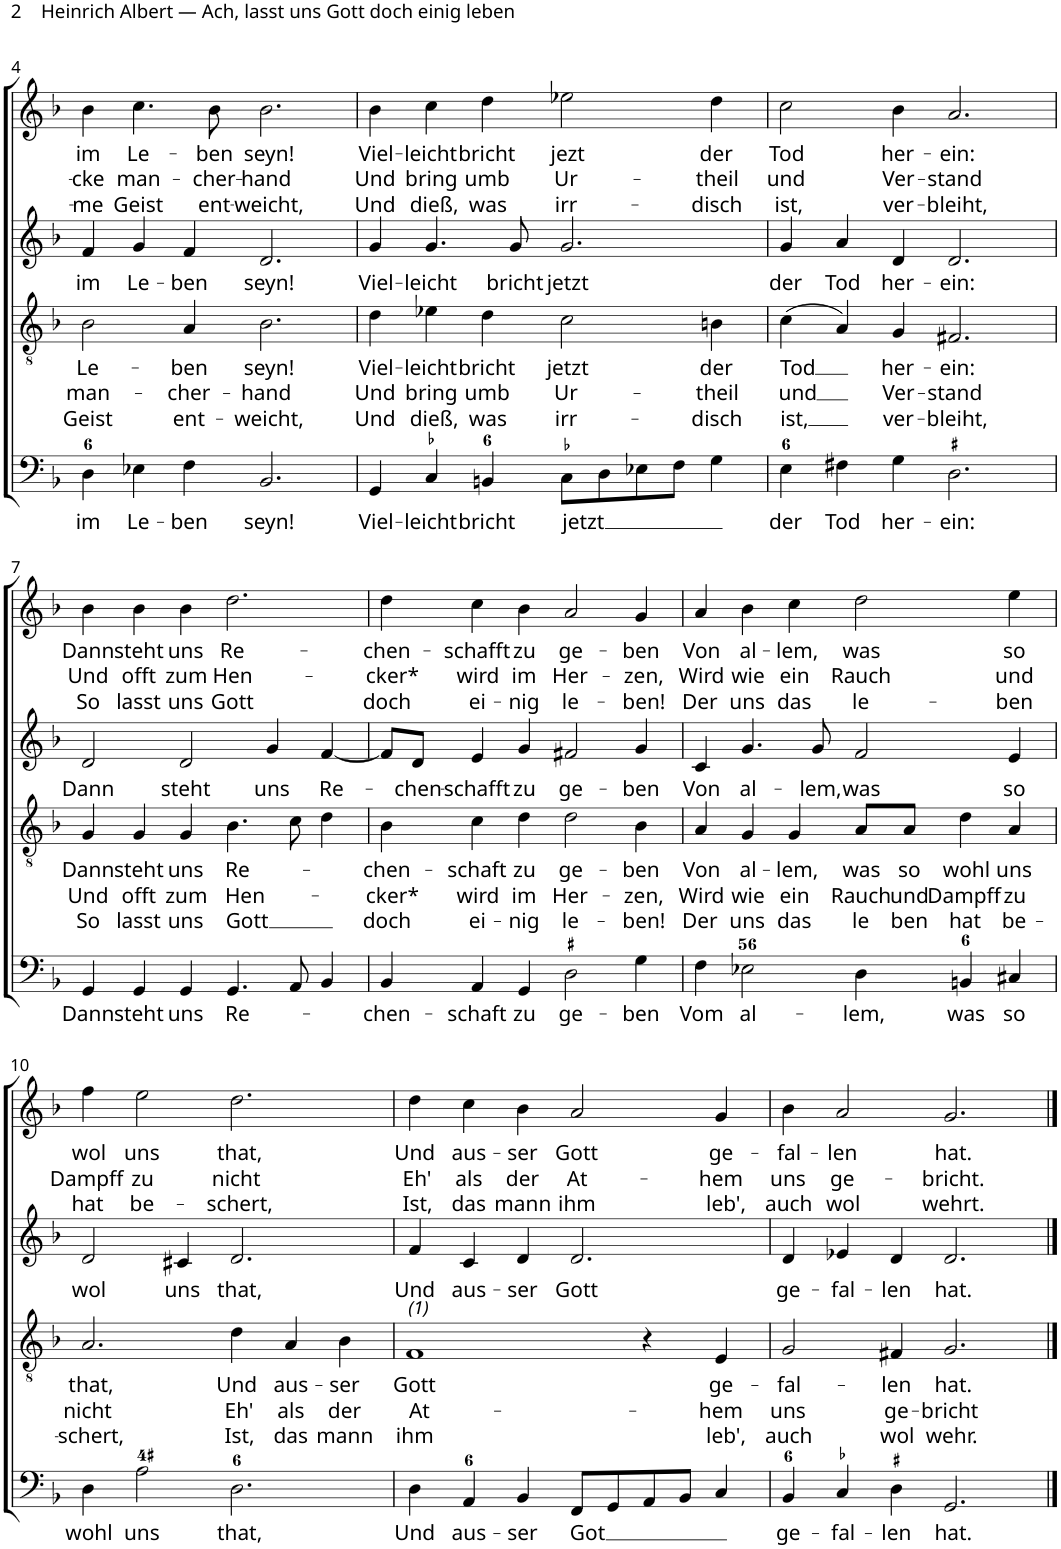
**kern	**text	**kern	**text	**text	**text	**kern	**text	**kern	**text	**text	**text
*part4	*part4	*part3	*part3	*part3	*part3	*part2	*part2	*part1	*part1	*part1	*part1
*staff4	*staff4	*staff3	*staff3	*staff3	*staff3	*staff2	*staff2	*staff1	*staff1	*staff1	*staff1
*I"Bass	*	*I"Tenor	*	*	*	*I"Alto	*	*I"Soprano	*	*	*
!!LO:PB:g=z
*clefF4	*	*clefGv2	*	*	*	*clefG2	*	*clefG2	*	*	*
*k[b-]	*	*k[b-]	*	*	*	*k[b-]	*	*k[b-]	*	*	*
*M6/4	*	*M6/4	*	*	*	*M6/4	*	*M6/4	*	*	*
=4	=4	=4	=4	=4	=4	=4	=4	=4	=4	=4	=4
!	!LO:LY:b	!	!LO:LY:b	!LO:LY:b	!LO:LY:b	!	!LO:LY:b	!	!LO:LY:b	!LO:LY:b	!LO:LY:b
4D\	im	2B-\	Le-	man-	Geist	4f/	im	4b-\	im	-cke	-me
!	!LO:LY:b	!	!	!	!	!	!LO:LY:b	!	!LO:LY:b	!LO:LY:b	!LO:LY:b
4E-X\	Le-	.	.	.	.	4g/	Le-	4.cc\	Le-	man-	Geist
!	!LO:LY:b	!	!LO:LY:b	!LO:LY:b	!LO:LY:b	!	!LO:LY:b	!	!	!	!
4F\	-ben	4A/	-ben	-cher-	ent-	4f/	-ben	.	.	.	.
!	!	!	!	!	!	!	!	!	!LO:LY:b	!LO:LY:b	!LO:LY:b
.	.	.	.	.	.	.	.	8b-\	-ben	-cher-	ent-
!	!LO:LY:b	!	!LO:LY:b	!LO:LY:b	!LO:LY:b	!	!LO:LY:b	!	!LO:LY:b	!LO:LY:b	!LO:LY:b
2.BB-/	seyn!	2.B-\	seyn!	-hand	-weicht,	2.d/	seyn!	2.b-\	seyn!	-hand	-weicht,
=5	=5	=5	=5	=5	=5	=5	=5	=5	=5	=5	=5
!	!LO:LY:b	!	!LO:LY:b	!LO:LY:b	!LO:LY:b	!	!LO:LY:b	!	!LO:LY:b	!LO:LY:b	!LO:LY:b
4GG/	Viel-	4d\	Viel-	Und	Und	4g/	Viel-	4b-\	Viel-	Und	Und
!	!LO:LY:b	!	!LO:LY:b	!LO:LY:b	!LO:LY:b	!	!LO:LY:b	!	!LO:LY:b	!LO:LY:b	!LO:LY:b
4C/	-leicht	4e-X\	-leicht	bring	dieß,	4.g/	-leicht	4cc\	-leicht	bring	dieß,
!	!LO:LY:b	!	!LO:LY:b	!LO:LY:b	!LO:LY:b	!	!	!	!LO:LY:b	!LO:LY:b	!LO:LY:b
4BBn/	bricht	4d\	bricht	umb	was	.	.	4dd\	bricht	umb	was
!	!	!	!	!	!	!	!LO:LY:b	!	!	!	!
.	.	.	.	.	.	8g/	bricht	.	.	.	.
!	!LO:LY:b	!	!LO:LY:b	!LO:LY:b	!LO:LY:b	!	!LO:LY:b	!	!LO:LY:b	!LO:LY:b	!LO:LY:b
8C\L	jetzt	2c\	jetzt	Ur-	irr-	2.g/	jetzt	2ee-X\	jezt	Ur-	irr-
8D\	.	.	.	.	.	.	.	.	.	.	.
8E-X\	.	.	.	.	.	.	.	.	.	.	.
8F\J	.	.	.	.	.	.	.	.	.	.	.
!	!	!	!LO:LY:b	!LO:LY:b	!LO:LY:b	!	!	!	!LO:LY:b	!LO:LY:b	!LO:LY:b
4G\	.	4Bn\	der	-theil	-disch	.	.	4dd\	der	-theil	-disch
=6	=6	=6	=6	=6	=6	=6	=6	=6	=6	=6	=6
!	!LO:LY:b	!	!LO:LY:b	!LO:LY:b	!LO:LY:b	!	!LO:LY:b	!	!LO:LY:b	!LO:LY:b	!LO:LY:b
4E\	der	(4c\	Tod	und	ist,	4g/	der	2cc\	Tod	und	ist,
!	!LO:LY:b	!	!	!	!	!	!LO:LY:b	!	!	!	!
4F#X\	Tod	4A/)	.	.	.	4a/	Tod	.	.	.	.
!	!LO:LY:b	!	!LO:LY:b	!LO:LY:b	!LO:LY:b	!	!LO:LY:b	!	!LO:LY:b	!LO:LY:b	!LO:LY:b
4G\	her-	4G/	her-	Ver-	ver-	4d/	her-	4b-\	her-	Ver-	ver-
!	!LO:LY:b	!	!LO:LY:b	!LO:LY:b	!LO:LY:b	!	!LO:LY:b	!	!LO:LY:b	!LO:LY:b	!LO:LY:b
2.D\	-ein:	2.F#X/	-ein:	-stand	-bleiht,	2.d/	-ein:	2.a/	-ein:	-stand	-bleiht,
!!LO:LB:g=z
=7	=7	=7	=7	=7	=7	=7	=7	=7	=7	=7	=7
!	!LO:LY:b	!	!LO:LY:b	!LO:LY:b	!LO:LY:b	!	!LO:LY:b	!	!LO:LY:b	!LO:LY:b	!LO:LY:b
4GG/	Dann	4G/	Dann	Und	So	2d/	Dann	4b-\	Dann	Und	So
!	!LO:LY:b	!	!LO:LY:b	!LO:LY:b	!LO:LY:b	!	!	!	!LO:LY:b	!LO:LY:b	!LO:LY:b
4GG/	steht	4G/	steht	offt	lasst	.	.	4b-\	steht	offt	lasst
!	!LO:LY:b	!	!LO:LY:b	!LO:LY:b	!LO:LY:b	!	!LO:LY:b	!	!LO:LY:b	!LO:LY:b	!LO:LY:b
4GG/	uns	4G/	uns	zum	uns	2d/	steht	4b-\	uns	zum	uns
!	!LO:LY:b	!	!LO:LY:b	!LO:LY:b	!LO:LY:b	!	!	!	!LO:LY:b	!LO:LY:b	!LO:LY:b
4.GG/	Re-	4.B-\	Re-	Hen-	Gott	.	.	2.dd\	Re-	Hen-	Gott
!	!	!	!	!	!	!	!LO:LY:b	!	!	!	!
.	.	.	.	.	.	4g/	uns	.	.	.	.
8AA/	.	8c\	.	.	.	.	.	.	.	.	.
!	!	!	!	!	!	!	!LO:LY:b	!	!	!	!
4BB-/	.	4d\	.	.	.	[4f/	Re-	.	.	.	.
=8	=8	=8	=8	=8	=8	=8	=8	=8	=8	=8	=8
!	!LO:LY:b	!	!LO:LY:b	!LO:LY:b	!LO:LY:b	!	!	!	!LO:LY:b	!LO:LY:b	!LO:LY:b
4BB-/	-chen-	4B-\	-chen-	-cker*	doch	8f/L]	.	4dd\	-chen-	-cker*	doch
!	!	!	!	!	!	!	!LO:LY:b	!	!	!	!
.	.	.	.	.	.	8d/J	-chen-	.	.	.	.
!	!LO:LY:b	!	!LO:LY:b	!LO:LY:b	!LO:LY:b	!	!LO:LY:b	!	!LO:LY:b	!LO:LY:b	!LO:LY:b
4AA/	-schaft	4c\	-schaft	wird	ei-	4e/	-schafft	4cc\	-schafft	wird	ei-
!	!LO:LY:b	!	!LO:LY:b	!LO:LY:b	!LO:LY:b	!	!LO:LY:b	!	!LO:LY:b	!LO:LY:b	!LO:LY:b
4GG/	zu	4d\	zu	im	-nig	4g/	zu	4b-\	zu	im	-nig
!	!LO:LY:b	!	!LO:LY:b	!LO:LY:b	!LO:LY:b	!	!LO:LY:b	!	!LO:LY:b	!LO:LY:b	!LO:LY:b
2D\	ge-	2d\	ge-	Her-	le-	2f#X/	ge-	2a/	ge-	Her-	le-
!	!LO:LY:b	!	!LO:LY:b	!LO:LY:b	!LO:LY:b	!	!LO:LY:b	!	!LO:LY:b	!LO:LY:b	!LO:LY:b
4G\	-ben	4B-\	-ben	-zen,	-ben!	4g/	-ben	4g/	-ben	-zen,	-ben!
=9	=9	=9	=9	=9	=9	=9	=9	=9	=9	=9	=9
!	!LO:LY:b	!	!LO:LY:b	!LO:LY:b	!LO:LY:b	!	!LO:LY:b	!	!LO:LY:b	!LO:LY:b	!LO:LY:b
4F\	Vom	4A/	Von	Wird	Der	4c/	Von	4a/	Von	Wird	Der
!	!LO:LY:b	!	!LO:LY:b	!LO:LY:b	!LO:LY:b	!	!LO:LY:b	!	!LO:LY:b	!LO:LY:b	!LO:LY:b
2E-X\	al-	4G/	al-	wie	uns	4.g/	al-	4b-\	al-	wie	uns
!	!	!	!LO:LY:b	!LO:LY:b	!LO:LY:b	!	!	!	!LO:LY:b	!LO:LY:b	!LO:LY:b
.	.	4G/	-lem,	ein	das	.	.	4cc\	-lem,	ein	das
!	!	!	!	!	!	!	!LO:LY:b	!	!	!	!
.	.	.	.	.	.	8g/	-lem,	.	.	.	.
!	!LO:LY:b	!	!LO:LY:b	!LO:LY:b	!LO:LY:b	!	!LO:LY:b	!	!LO:LY:b	!LO:LY:b	!LO:LY:b
4D\	-lem,	8A/L	was	Rauch	le	2f/	was	2dd\	was	Rauch	le-
!	!	!	!LO:LY:b	!LO:LY:b	!LO:LY:b	!	!	!	!	!	!
.	.	8A/J	so	und	ben	.	.	.	.	.	.
!	!LO:LY:b	!	!LO:LY:b	!LO:LY:b	!LO:LY:b	!	!	!	!	!	!
4BBn/	was	4d\	wohl	Dampff	hat	.	.	.	.	.	.
!	!LO:LY:b	!	!LO:LY:b	!LO:LY:b	!LO:LY:b	!	!LO:LY:b	!	!LO:LY:b	!LO:LY:b	!LO:LY:b
4C#X/	so	4A/	uns	zu	be-	4e/	so	4ee\	so	und	-ben
!!LO:LB:g=z
=10	=10	=10	=10	=10	=10	=10	=10	=10	=10	=10	=10
!	!LO:LY:b	!	!LO:LY:b	!LO:LY:b	!LO:LY:b	!	!LO:LY:b	!	!LO:LY:b	!LO:LY:b	!LO:LY:b
4D\	wohl	2.A/	that,	nicht	-schert,	2d/	wol	4ff\	wol	Dampff	hat
!	!LO:LY:b	!	!	!	!	!	!	!	!LO:LY:b	!LO:LY:b	!LO:LY:b
2A\	uns	.	.	.	.	.	.	2ee\	uns	zu	be-
!	!	!	!	!	!	!	!LO:LY:b	!	!	!	!
.	.	.	.	.	.	4c#X/	uns	.	.	.	.
!	!LO:LY:b	!	!LO:LY:b	!LO:LY:b	!LO:LY:b	!	!LO:LY:b	!	!LO:LY:b	!LO:LY:b	!LO:LY:b
2.D\	that,	4d\	Und	Eh'	Ist,	2.d/	that,	2.dd\	that,	nicht	-schert,
!	!	!	!LO:LY:b	!LO:LY:b	!LO:LY:b	!	!	!	!	!	!
.	.	4A/	aus-	als	das	.	.	.	.	.	.
!	!	!	!LO:LY:b	!LO:LY:b	!LO:LY:b	!	!	!	!	!	!
.	.	4B-\	-ser	der	mann	.	.	.	.	.	.
=11	=11	=11	=11	=11	=11	=11	=11	=11	=11	=11	=11
!	!	!LO:TX:a:i:t=(1)	!	!	!	!	!	!	!	!	!
!	!LO:LY:b	!	!LO:LY:b	!LO:LY:b	!LO:LY:b	!	!LO:LY:b	!	!LO:LY:b	!LO:LY:b	!LO:LY:b
4D\	Und	1F	Gott	At-	ihm	4f/	Und	4dd\	Und	Eh'	Ist,
!	!LO:LY:b	!	!	!	!	!	!LO:LY:b	!	!LO:LY:b	!LO:LY:b	!LO:LY:b
4AA/	aus-	.	.	.	.	4c/	aus-	4cc\	aus-	als	das
!	!LO:LY:b	!	!	!	!	!	!LO:LY:b	!	!LO:LY:b	!LO:LY:b	!LO:LY:b
4BB-/	-ser	.	.	.	.	4d/	-ser	4b-\	-ser	der	mann
!	!LO:LY:b	!	!	!	!	!	!LO:LY:b	!	!LO:LY:b	!LO:LY:b	!LO:LY:b
8FF/L	Got	.	.	.	.	2.d/	Gott	2a/	Gott	At-	ihm
8GG/	.	.	.	.	.	.	.	.	.	.	.
8AA/	.	4r	.	.	.	.	.	.	.	.	.
8BB-/J	.	.	.	.	.	.	.	.	.	.	.
!	!	!	!LO:LY:b	!LO:LY:b	!LO:LY:b	!	!	!	!LO:LY:b	!LO:LY:b	!LO:LY:b
4C/	.	4E/	ge-	-hem	leb',	.	.	4g/	ge-	-hem	leb',
=12	=12	=12	=12	=12	=12	=12	=12	=12	=12	=12	=12
!	!LO:LY:b	!	!LO:LY:b	!LO:LY:b	!LO:LY:b	!	!LO:LY:b	!	!LO:LY:b	!LO:LY:b	!LO:LY:b
4BB-/	ge-	2G/	-fal-	uns	auch	4d/	ge-	4b-\	-fal-	uns	auch
!	!LO:LY:b	!	!	!	!	!	!LO:LY:b	!	!LO:LY:b	!LO:LY:b	!LO:LY:b
4C/	-fal-	.	.	.	.	4e-X/	-fal-	2a/	-len	ge-	wol
!	!LO:LY:b	!	!LO:LY:b	!LO:LY:b	!LO:LY:b	!	!LO:LY:b	!	!	!	!
4D\	-len	4F#X/	-len	ge-	wol	4d/	-len	.	.	.	.
!	!LO:LY:b	!	!LO:LY:b	!LO:LY:b	!LO:LY:b	!	!LO:LY:b	!	!LO:LY:b	!LO:LY:b	!LO:LY:b
2.GG/	hat.	2.G/	hat.	-bricht	wehr.	2.d/	hat.	2.g/	hat.	-bricht.	wehrt.
==	==	==	==	==	==	==	==	==	==	==	==
*-	*-	*-	*-	*-	*-	*-	*-	*-	*-	*-	*-
